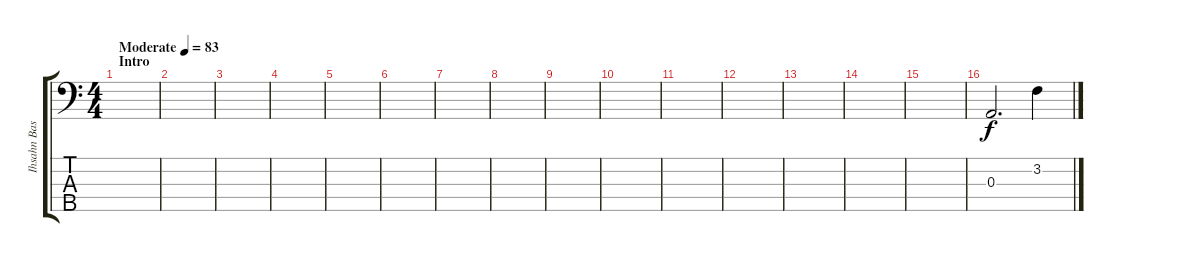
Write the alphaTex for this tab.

\track ("Ihsahn Bass" "Ihsahn Bas") {instrument electricbassfinger}
\staff {score tabs}
\tuning (G2 D2 A1 E1 B0) {hide}
\ts (4 4)
\section ("" "Intro")
\tempo (83 "Moderate")
\clef f4
\ks c
|
|
|
|
|
|
|
|
|
|
|
|
|
|
|
0.3.2{d} 3.2.4
